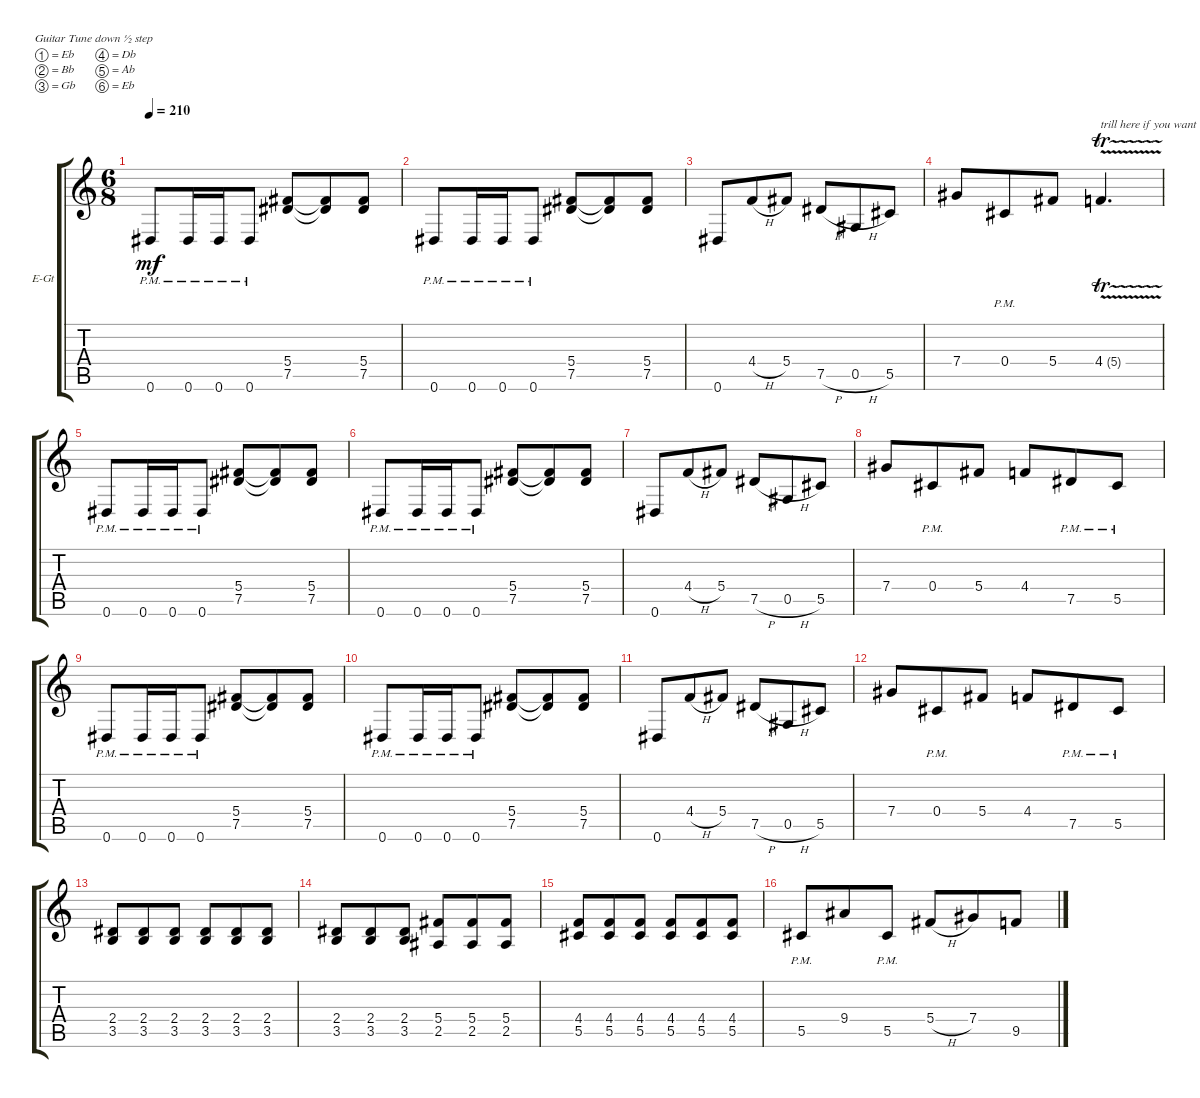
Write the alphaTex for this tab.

\bracketExtendMode groupsimilarinstruments
\firstSystemTrackNameOrientation horizontal
\otherSystemsTrackNameOrientation horizontal
\track ("left" "E-Gt") {instrument distortionguitar}
\staff {score tabs}
\tuning (Eb4 Bb3 Gb3 Db3 Ab2 Eb2)
\ts (6 8)
\tempo 210
\clef g2
\ks c
0.6{pm}.8{dy mf} 0.6{pm}.16 0.6{pm}.16 0.6{pm}.8 (7.5 5.4).8 (7.5{t} 5.4{t}).8 (7.5 5.4).8 |
0.6{pm}.8 0.6{pm}.16 0.6{pm}.16 0.6{pm}.8 (7.5 5.4).8 (7.5{t} 5.4{t}).8 (7.5 5.4).8 |
0.6.8 4.4{h}.8 5.4.8 7.5{h}.8 0.5{h}.8 5.5.8 |
7.4.8 0.4{pm}.8 5.4.8 4.4{tr (5 16) v}.4{d txt "trill here if you want"} |
0.6{pm}.8 0.6{pm}.16 0.6{pm}.16 0.6{pm}.8 (7.5 5.4).8 (7.5{t} 5.4{t}).8 (7.5 5.4).8 |
0.6{pm}.8 0.6{pm}.16 0.6{pm}.16 0.6{pm}.8 (7.5 5.4).8 (7.5{t} 5.4{t}).8 (7.5 5.4).8 |
0.6.8 4.4{h}.8 5.4.8 7.5{h}.8 0.5{h}.8 5.5.8 |
7.4.8 0.4{pm}.8 5.4.8 4.4.8 7.5{pm}.8 5.5{pm}.8 |
0.6{pm}.8 0.6{pm}.16 0.6{pm}.16 0.6{pm}.8 (7.5 5.4).8 (7.5{t} 5.4{t}).8 (7.5 5.4).8 |
0.6{pm}.8 0.6{pm}.16 0.6{pm}.16 0.6{pm}.8 (7.5 5.4).8 (7.5{t} 5.4{t}).8 (7.5 5.4).8 |
0.6.8 4.4{h}.8 5.4.8 7.5{h}.8 0.5{h}.8 5.5.8 |
7.4.8 0.4{pm}.8 5.4.8 4.4.8 7.5{pm}.8 5.5{pm}.8 |
(3.5 2.4).8 (3.5 2.4).8 (3.5 2.4).8 (3.5 2.4).8 (3.5 2.4).8 (3.5 2.4).8 |
(3.5 2.4).8 (3.5 2.4).8 (3.5 2.4).8 (2.5 5.4).8 (2.5 5.4).8 (2.5 5.4).8 |
(5.5 4.4).8 (5.5 4.4).8 (5.5 4.4).8 (5.5 4.4).8 (5.5 4.4).8 (5.5 4.4).8 |
5.5{pm}.8 9.4.8 5.5{pm}.8 5.4{h}.8 7.4.8 9.5.8
